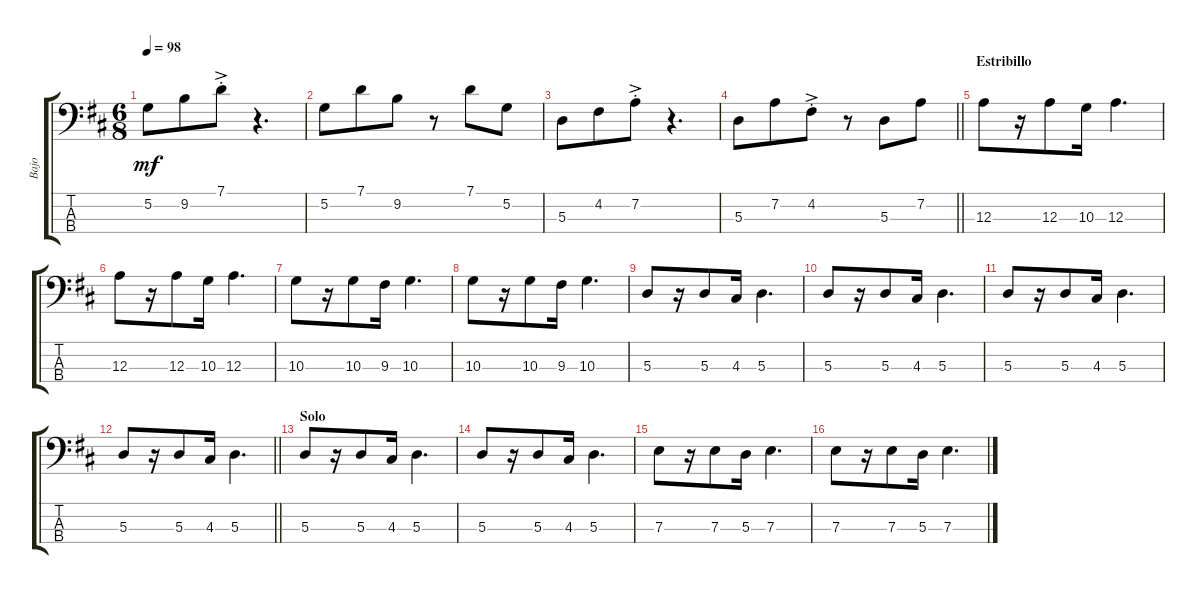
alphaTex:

\track ("Bajo" "Bajo") {instrument electricbassfinger}
\staff {score tabs}
\tuning (G2 D2 A1 E1) {hide}
\ts (6 8)
\tempo 98
\clef f4
\ks d
5.2.8{dy mf} 9.2.8 7.1{ac st}.8 r.4{d} |
5.2.8 7.1.8 9.2.8 r.8 7.1.8 5.2.8 |
5.3.8 4.2.8 7.2{ac st}.8 r.4{d} |
\barLineRight lightlight
5.3.8 7.2.8 4.2{ac st}.8 r.8 5.3.8 7.2.8 |
\section ("" "Estribillo")
12.3.8 r.16 12.3.8 10.3.16 12.3.4{d} |
12.3.8 r.16 12.3.8 10.3.16 12.3.4{d} |
10.3.8 r.16 10.3.8 9.3.16 10.3.4{d} |
10.3.8 r.16 10.3.8 9.3.16 10.3.4{d} |
5.3.8 r.16 5.3.8 4.3.16 5.3.4{d} |
5.3.8 r.16 5.3.8 4.3.16 5.3.4{d} |
5.3.8 r.16 5.3.8 4.3.16 5.3.4{d} |
\barLineRight lightlight
5.3.8 r.16 5.3.8 4.3.16 5.3.4{d} |
\section ("" "Solo")
5.3.8 r.16 5.3.8 4.3.16 5.3.4{d} |
5.3.8 r.16 5.3.8 4.3.16 5.3.4{d} |
7.3.8 r.16 7.3.8 5.3.16 7.3.4{d} |
7.3.8 r.16 7.3.8 5.3.16 7.3.4{d}
